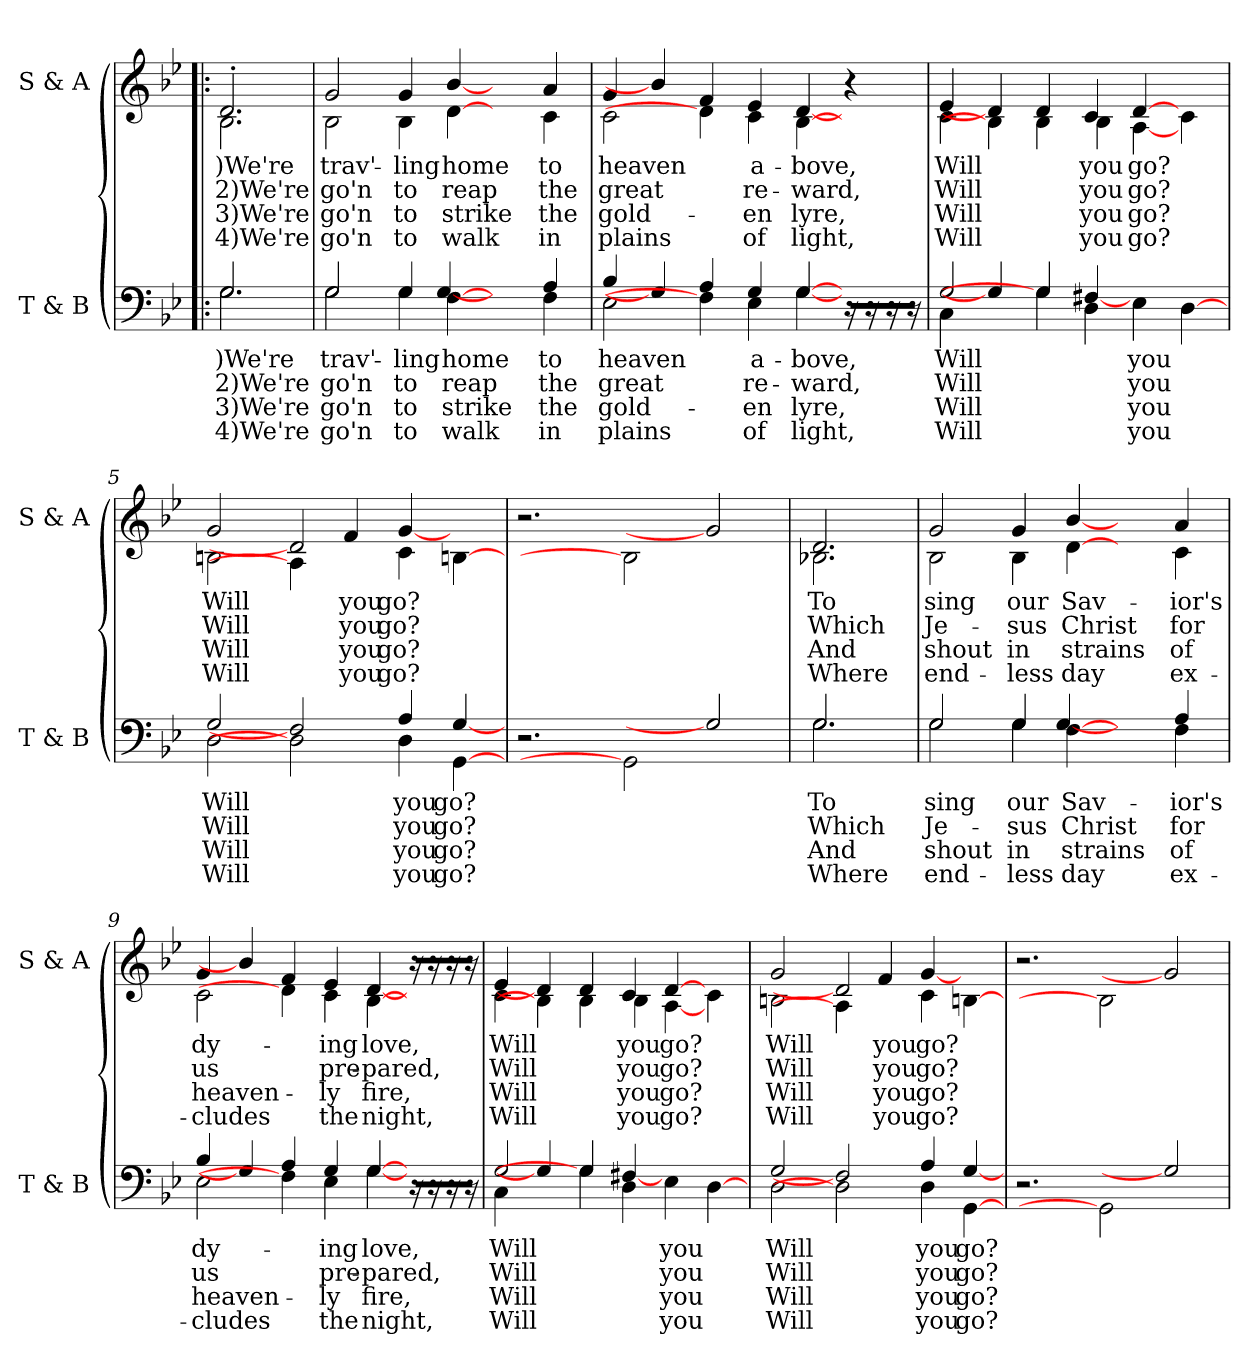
**kern	**text	**text	**text	**text	**kern	**text	**text	**text	**text
*part2	*part2	*part2	*part2	*part2	*part1	*part1	*part1	*part1	*part1
*staff2	*staff2	*staff2	*staff2	*staff2	*staff1	*staff1	*staff1	*staff1	*staff1
*I"T & B	*	*	*	*	*I"S & A	*	*	*	*
*I'T & B	*	*	*	*	*I'S & A	*	*	*	*
!!LO:PB:g=z
*stria5	*	*	*	*	*stria5	*	*	*	*
*clefF4	*	*	*	*	*clefG2	*	*	*	*
*k[b-e-]	*	*	*	*	*k[b-e-]	*	*	*	*
*B-:	*	*	*	*	*B-:	*	*	*	*
=1!|:	=1!|:	=1!|:	=1!|:	=1!|:	=1!|:	=1!|:	=1!|:	=1!|:	=1!|:
!	!LO:LY:a	!LO:LY:a:cj	!LO:LY:a:cj	!LO:LY:a:cj	!	!LO:LY:b	!LO:LY:b:cj	!LO:LY:b:cj	!LO:LY:b:cj
*^	*	*	*	*	*^	*	*	*	*
2.G/	2.G\	)We're	2)We're	3)We're	4)We're	2.d'>/	2.B-<\	)We're	2)We're	3)We're	4)We're
=2	=2	=2	=2	=2	=2	=2	=2	=2	=2	=2	=2
!	!	!LO:LY:a:cj	!LO:LY:a:cj	!LO:LY:a:cj	!LO:LY:a:cj	!	!	!LO:LY:b:cj	!LO:LY:b:cj	!LO:LY:b:cj	!LO:LY:b:cj
2G\	2G/	trav'-	-go'n	go'n	go'n	2B-\	2g/	trav'-	-go'n	go'n	go'n
!	!	!LO:LY:a:cj	!LO:LY:a:cj	!LO:LY:a:cj	!LO:LY:a:cj	!	!	!LO:LY:b:cj	!LO:LY:b:cj	!LO:LY:b:cj	!LO:LY:b:cj
4G\	4G/	ling	to	to	to	4B-\	4g/	ling	to	to	to
!	!	!LO:LY:a:cj	!LO:LY:a:cj	!LO:LY:a:cj	!LO:LY:a:cj	!	!	!LO:LY:b:cj	!LO:LY:b:cj	!LO:LY:b:cj	!LO:LY:b:cj
[4F\	[4G/	home	reap	strike	walk	[4d\	[4b-/	home	reap	strike	walk
4ryy	4ryy	.	.	.	.	4ryy	4ryy	.	.	.	.
!	!	!LO:LY:a:cj	!LO:LY:a:cj	!LO:LY:a:cj	!LO:LY:a:cj	!	!	!LO:LY:b:cj	!LO:LY:b:cj	!LO:LY:b:cj	!LO:LY:b:cj
4F\	4A/	to	the	the	in	4c\	4a/	to	the	the	in
=3	=3	=3	=3	=3	=3	=3	=3	=3	=3	=3	=3
!	!	!LO:LY:a:cj	!LO:LY:a:cj	!LO:LY:a:cj	!LO:LY:a:cj	!	!	!LO:LY:b:cj	!LO:LY:b:cj	!LO:LY:b:cj	!LO:LY:b:cj
2E-\	4B-/	heaven	great	gold-	-plains	2c\	4g/	heaven	great	gold-	-plains
.	4G/]	.	.	.	.	.	4b-/]	.	.	.	.
4F\]	4A/	.	.	.	.	4d\]	4f/	.	.	.	.
!	!	!LO:LY:a:cj	!LO:LY:a:cj	!LO:LY:a:cj	!LO:LY:a:cj	!	!	!LO:LY:b:cj	!LO:LY:b:cj	!LO:LY:b:cj	!LO:LY:b:cj
4E-\	4G/	a-	-re-	-en	of	4c\	4e-/	a-	-re-	-en	of
!	!	!LO:LY:a:cj	!LO:LY:a:cj	!LO:LY:a:cj	!LO:LY:a:cj	!	!	!LO:LY:b:cj	!LO:LY:b:cj	!LO:LY:b:cj	!LO:LY:b:cj
[4G\	[4G/	bove,	ward,	lyre,	light,	[4B-\	[4d/	bove,	ward,	lyre,	light,
*tremolo	*	*	*	*	*	*	*	*	*	*	*
4ryy	16rLL	.	.	.	.	4ryy	4ra	.	.	.	.
.	16r	.	.	.	.	.	.	.	.	.	.
.	16r	.	.	.	.	.	.	.	.	.	.
.	16rJJ	.	.	.	.	.	.	.	.	.	.
*Xtremolo	*	*	*	*	*	*	*	*	*	*	*
!!LO:LB:g=z	!!
=4	=4	=4	=4	=4	=4	=4	=4	=4	=4	=4	=4
!	!	!LO:LY:a:cj	!LO:LY:a:cj	!LO:LY:a:cj	!LO:LY:a:cj	!	!	!LO:LY:b:cj	!LO:LY:b:cj	!LO:LY:b:cj	!LO:LY:b:cj
2G/	4C\	Will	Will	Will	Will	4e-/	4c\	Will	Will	Will	Will
.	4G/]	.	.	.	.	4B-\]	4d/]	.	.	.	.
4G\]	4G/	.	.	.	.	4d/	4B-\	.	.	.	.
!	!	!	!	!	!	!	!	!LO:LY:b:cj	!LO:LY:b:cj	!LO:LY:b:cj	!LO:LY:b:cj
4D\	[4F#X/	.	.	.	.	4c/	4B-\	you	you	you	you
!	!	!LO:LY:a:cj	!LO:LY:a:cj	!LO:LY:a:cj	!LO:LY:a:cj	!	!	!LO:LY:b:cj	!LO:LY:b:cj	!LO:LY:b:cj	!LO:LY:b:cj
4E-\	2ryy	you	you	you	you	[4d/	[4A\	go?	go?	go?	go?
[4D\	.	.	.	.	.	4c\	4ryy	.	.	.	.
=5	=5	=5	=5	=5	=5	=5	=5	=5	=5	=5	=5
!	!	!LO:LY:a:cj	!LO:LY:a:cj	!LO:LY:a:cj	!LO:LY:a:cj	!	!	!LO:LY:b:cj	!LO:LY:b:cj	!LO:LY:b:cj	!LO:LY:b:cj
2D\	2G/	Will	Will	Will	Will	2Bn\	2g/	Will	Will	Will	Will
2D\]	2F#/]	.	.	.	.	2d/]	4A\]	.	.	.	.
!	!	!	!	!	!	!	!	!LO:LY:b:cj	!LO:LY:b:cj	!LO:LY:b:cj	!LO:LY:b:cj
.	.	.	.	.	.	.	4f/	you	you	you	you
!	!	!LO:LY:a:cj	!LO:LY:a:cj	!LO:LY:a:cj	!LO:LY:a:cj	!	!	!LO:LY:b:cj	!LO:LY:b:cj	!LO:LY:b:cj	!LO:LY:b:cj
4D\	4A/	you	you	you	you	4c\	[4g/	go?	go?	go?	go?
!	!	!LO:LY:a:cj	!LO:LY:a:cj	!LO:LY:a:cj	!LO:LY:a:cj	!	!	!	!	!	!
[4GG\	[4G/	go?	go?	go?	go?	[4Bn\	4ryy	.	.	.	.
*v	*v	*	*	*	*	*	*	*	*	*	*
*	*	*	*	*	*v	*v	*	*	*	*
=6	=6	=6	=6	=6	=6	=6	=6	=6	=6
2.r	.	.	.	.	2.r	.	.	.	.
2GG\]	.	.	.	.	2B\]	.	.	.	.
2G/]	.	.	.	.	2g/]	.	.	.	.
!!LO:LB:g=z
=7	=7	=7	=7	=7	=7	=7	=7	=7	=7
!	!LO:LY:a:rj	!LO:LY:a:cj	!LO:LY:a:cj	!LO:LY:a:cj	!	!LO:LY:b:rj	!LO:LY:b:cj	!LO:LY:b:cj	!LO:LY:b:cj
*^	*	*	*	*	*^	*	*	*	*
2.G/	2.G\	To	Which	And	Where	2.d/	2.B-X\	To	Which	And	Where
=8	=8	=8	=8	=8	=8	=8	=8	=8	=8	=8	=8
!	!	!LO:LY:a:cj	!LO:LY:a:cj	!LO:LY:a:cj	!LO:LY:a:cj	!	!	!LO:LY:b:cj	!LO:LY:b:cj	!LO:LY:b:cj	!LO:LY:b:cj
2G\	2G/	sing	Je-	-shout	end-	2B-\	2g/	sing	Je-	-shout	end-
!	!	!LO:LY:a:cj	!LO:LY:a:cj	!LO:LY:a:cj	!LO:LY:a:cj	!	!	!LO:LY:b:cj	!LO:LY:b:cj	!LO:LY:b:cj	!LO:LY:b:cj
4G\	4G/	-our	sus	in	less	4B-\	4g/	-our	sus	in	less
!	!	!LO:LY:a:cj	!LO:LY:a:cj	!LO:LY:a:cj	!LO:LY:a:cj	!	!	!LO:LY:b:cj	!LO:LY:b:cj	!LO:LY:b:cj	!LO:LY:b:cj
[4F\	[4G/	Sav-	-Christ	strains	day	[4d\	[4b-/	Sav-	-Christ	strains	day
4ryy	4ryy	.	.	.	.	4ryy	4ryy	.	.	.	.
!	!	!LO:LY:a:cj	!LO:LY:a:cj	!LO:LY:a:cj	!LO:LY:a:cj	!	!	!LO:LY:b:cj	!LO:LY:b:cj	!LO:LY:b:cj	!LO:LY:b:cj
4F\	4A/	ior's	for	of	ex-	4c\	4a/	ior's	for	of	ex-
=9	=9	=9	=9	=9	=9	=9	=9	=9	=9	=9	=9
!	!	!LO:LY:a:cj	!LO:LY:a:cj	!LO:LY:a:cj	!LO:LY:a:cj	!	!	!LO:LY:b:cj	!LO:LY:b:cj	!LO:LY:b:cj	!LO:LY:b:cj
2E-\	4B-/	-dy-	-us	heaven-	-cludes	2c\	4g/	-dy-	-us	heaven-	-cludes
.	4G/]	.	.	.	.	.	4b-/]	.	.	.	.
4F\]	4A/	.	.	.	.	4d\]	4f/	.	.	.	.
!	!	!LO:LY:a:cj	!LO:LY:a:cj	!LO:LY:a:cj	!LO:LY:a:cj	!	!	!LO:LY:b:cj	!LO:LY:b:cj	!LO:LY:b:cj	!LO:LY:b:cj
4E-\	4G/	ing	pre-	-ly	the	4c\	4e-/	ing	pre-	-ly	the
!	!	!LO:LY:a:cj	!LO:LY:a:cj	!LO:LY:a:cj	!LO:LY:a:cj	!	!	!LO:LY:b:cj	!LO:LY:b:cj	!LO:LY:b:cj	!LO:LY:b:cj
[4G\	[4G/	love,	pared,	fire,	night,	[4B-\	[4d/	love,	pared,	fire,	night,
*tremolo	*	*	*	*	*	*	*	*	*	*	*
*	*	*	*	*	*	*tremolo	*	*	*	*	*
4ryy	16rLL	.	.	.	.	4ryy	16raLL	.	.	.	.
.	16r	.	.	.	.	.	16ra	.	.	.	.
.	16r	.	.	.	.	.	16ra	.	.	.	.
.	16rJJ	.	.	.	.	.	16raJJ	.	.	.	.
*	*	*	*	*	*	*Xtremolo	*	*	*	*	*
*Xtremolo	*	*	*	*	*	*	*	*	*	*	*
!!LO:LB:g=z	!!
=10	=10	=10	=10	=10	=10	=10	=10	=10	=10	=10	=10
!	!	!LO:LY:a:cj	!LO:LY:a:cj	!LO:LY:a:cj	!LO:LY:a:cj	!	!	!LO:LY:b:cj	!LO:LY:b:cj	!LO:LY:b:cj	!LO:LY:b:cj
2G/	4C\	Will	Will	Will	Will	4e-/	4c\	Will	Will	Will	Will
.	4G/]	.	.	.	.	4B-\]	4d/]	.	.	.	.
4G\]	4G/	.	.	.	.	4d/	4B-\	.	.	.	.
!	!	!	!	!	!	!	!	!LO:LY:b:cj	!LO:LY:b:cj	!LO:LY:b:cj	!LO:LY:b:cj
4D\	[4F#X/	.	.	.	.	4c/	4B-\	you	you	you	you
!	!	!LO:LY:a:cj	!LO:LY:a:cj	!LO:LY:a:cj	!LO:LY:a:cj	!	!	!LO:LY:b:cj	!LO:LY:b:cj	!LO:LY:b:cj	!LO:LY:b:cj
4E-\	2ryy	you	you	you	you	[4d/	[4A\	go?	go?	go?	go?
[4D\	.	.	.	.	.	4c\	4ryy	.	.	.	.
=11	=11	=11	=11	=11	=11	=11	=11	=11	=11	=11	=11
!	!	!LO:LY:a:cj	!LO:LY:a:cj	!LO:LY:a:cj	!LO:LY:a:cj	!	!	!LO:LY:b:cj	!LO:LY:b:cj	!LO:LY:b:cj	!LO:LY:b:cj
2D\	2G/	Will	Will	Will	Will	2Bn\	2g/	Will	Will	Will	Will
2D\]	2F#/]	.	.	.	.	2d/]	4A\]	.	.	.	.
!	!	!	!	!	!	!	!	!LO:LY:b:cj	!LO:LY:b:cj	!LO:LY:b:cj	!LO:LY:b:cj
.	.	.	.	.	.	.	4f/	you	you	you	you
!	!	!LO:LY:a:cj	!LO:LY:a:cj	!LO:LY:a:cj	!LO:LY:a:cj	!	!	!LO:LY:b:cj	!LO:LY:b:cj	!LO:LY:b:cj	!LO:LY:b:cj
4D\	4A/	you	you	you	you	4c\	[4g/	go?	go?	go?	go?
!	!	!LO:LY:a:cj	!LO:LY:a:cj	!LO:LY:a:cj	!LO:LY:a:cj	!	!	!	!	!	!
[4GG\	[4G/	go?	go?	go?	go?	[4Bn\	4ryy	.	.	.	.
*v	*v	*	*	*	*	*	*	*	*	*	*
*	*	*	*	*	*v	*v	*	*	*	*
=12	=12	=12	=12	=12	=12	=12	=12	=12	=12
2.r	.	.	.	.	2.r	.	.	.	.
2GG\]	.	.	.	.	2B\]	.	.	.	.
2G/]	.	.	.	.	2g/]	.	.	.	.
=	=	=	=	=	=	=	=	=	=
*-	*-	*-	*-	*-	*-	*-	*-	*-	*-
